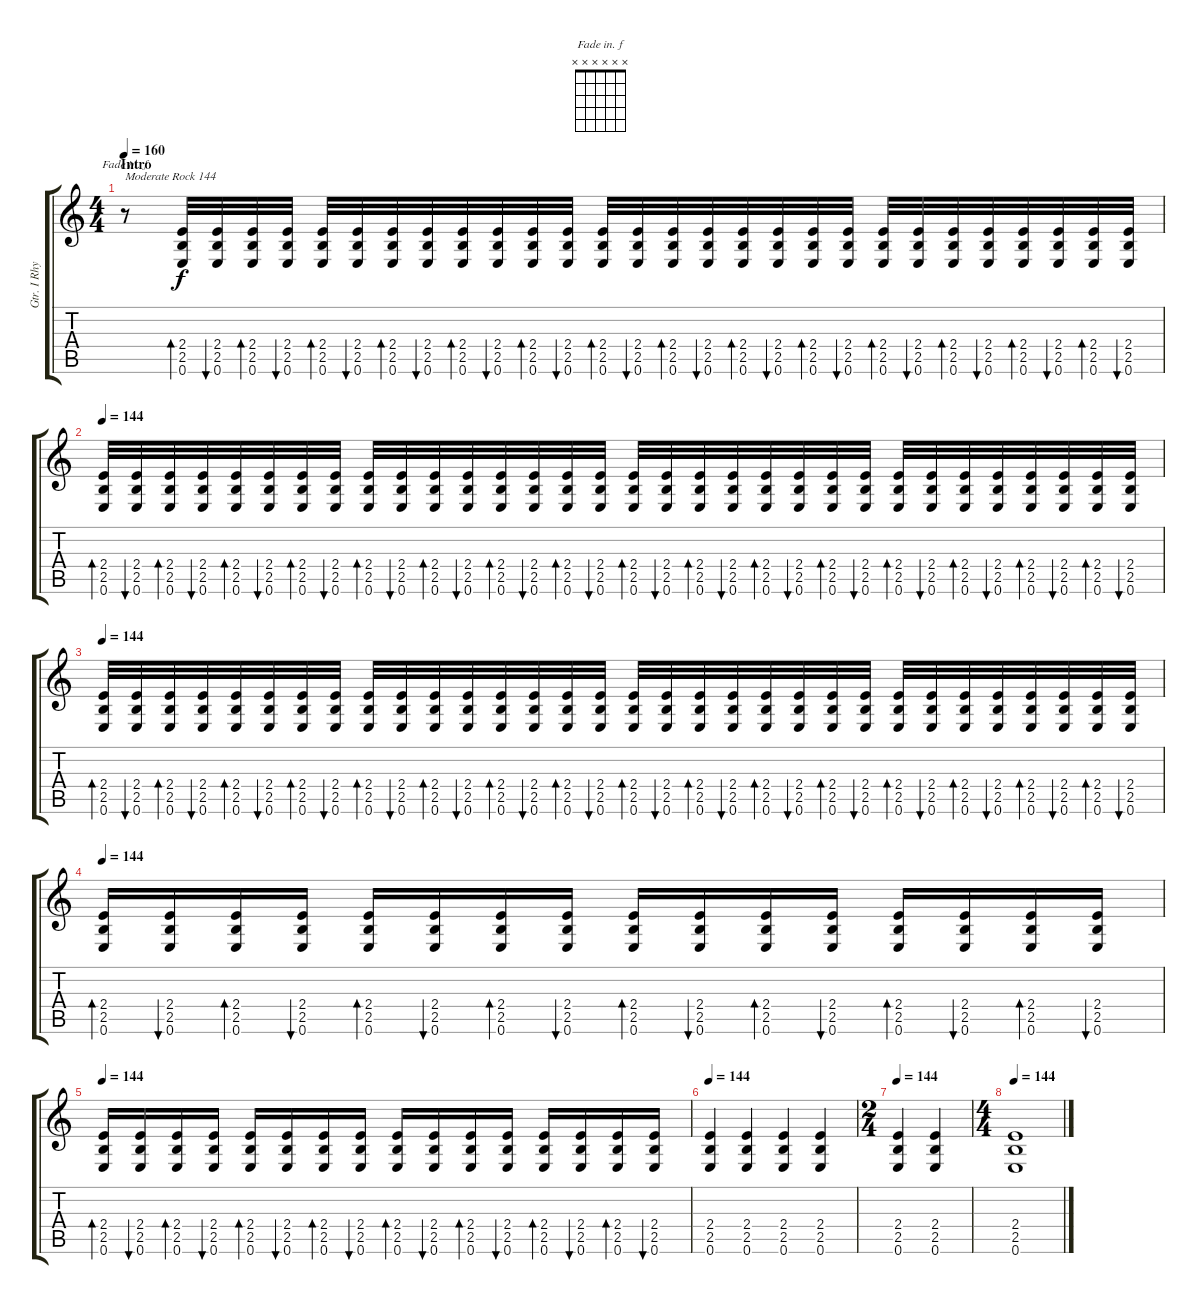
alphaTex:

\track ("Gtr. I Rhytm" "Gtr. I Rhy") {instrument overdrivenguitar}
\staff {score tabs}
\tuning (E4 B3 G3 D3 A2 E2) {hide}
\chord ("Fade in. f" x x x x x x)
\ts (4 4)
\section ("" "Intro")
\tempo 160
\tempo 144
\tempo 160
\clef g2
\ks c
r.8{ch "Fade in. f" txt "Moderate Rock 144" dy f volume 0 instrument overdrivenguitar} (2.4 2.5 0.6).32{bd 120 volume 3} (2.4 2.5 0.6).32{bu 120} (2.4 2.5 0.6).32{bd 120} (2.4 2.5 0.6).32{bu 120} (2.4 2.5 0.6).32{bd 120} (2.4 2.5 0.6).32{bu 120} (2.4 2.5 0.6).32{bd 120} (2.4 2.5 0.6).32{bu 120} (2.4 2.5 0.6).32{bd 120} (2.4 2.5 0.6).32{bu 120} (2.4 2.5 0.6).32{bd 120} (2.4 2.5 0.6).32{bu 120} (2.4 2.5 0.6).32{bd 120} (2.4 2.5 0.6).32{bu 120} (2.4 2.5 0.6).32{bd 120} (2.4 2.5 0.6).32{bu 120} (2.4 2.5 0.6).32{bd 120} (2.4 2.5 0.6).32{bu 120} (2.4 2.5 0.6).32{bd 120} (2.4 2.5 0.6).32{bu 120} (2.4 2.5 0.6).32{bd 120} (2.4 2.5 0.6).32{bu 120} (2.4 2.5 0.6).32{bd 120} (2.4 2.5 0.6).32{bu 120} (2.4 2.5 0.6).32{bd 120} (2.4 2.5 0.6).32{bu 120} (2.4 2.5 0.6).32{bd 120} (2.4 2.5 0.6).32{bu 120} |
\tempo 144
(2.4 2.5 0.6).32{bd 120 volume 3} (2.4 2.5 0.6).32{bu 120} (2.4 2.5 0.6).32{bd 120} (2.4 2.5 0.6).32{bu 120} (2.4 2.5 0.6).32{bd 120 volume 6} (2.4 2.5 0.6).32{bu 120} (2.4 2.5 0.6).32{bd 120} (2.4 2.5 0.6).32{bu 120} (2.4 2.5 0.6).32{bd 120} (2.4 2.5 0.6).32{bu 120} (2.4 2.5 0.6).32{bd 120} (2.4 2.5 0.6).32{bu 120} (2.4 2.5 0.6).32{bd 120} (2.4 2.5 0.6).32{bu 120} (2.4 2.5 0.6).32{bd 120} (2.4 2.5 0.6).32{bu 120} (2.4 2.5 0.6).32{bd 120} (2.4 2.5 0.6).32{bu 120} (2.4 2.5 0.6).32{bd 120} (2.4 2.5 0.6).32{bu 120} (2.4 2.5 0.6).32{bd 120} (2.4 2.5 0.6).32{bu 120} (2.4 2.5 0.6).32{bd 120} (2.4 2.5 0.6).32{bu 120} (2.4 2.5 0.6).32{bd 120} (2.4 2.5 0.6).32{bu 120} (2.4 2.5 0.6).32{bd 120} (2.4 2.5 0.6).32{bu 120} (2.4 2.5 0.6).32{bd 120} (2.4 2.5 0.6).32{bu 120} (2.4 2.5 0.6).32{bd 120} (2.4 2.5 0.6).32{bu 120} |
\tempo 144
(2.4 2.5 0.6).32{bd 120 volume 6} (2.4 2.5 0.6).32{bu 120} (2.4 2.5 0.6).32{bd 120} (2.4 2.5 0.6).32{bu 120} (2.4 2.5 0.6).32{bd 120 volume 9} (2.4 2.5 0.6).32{bu 120} (2.4 2.5 0.6).32{bd 120} (2.4 2.5 0.6).32{bu 120} (2.4 2.5 0.6).32{bd 120} (2.4 2.5 0.6).32{bu 120} (2.4 2.5 0.6).32{bd 120} (2.4 2.5 0.6).32{bu 120} (2.4 2.5 0.6).32{bd 120} (2.4 2.5 0.6).32{bu 120} (2.4 2.5 0.6).32{bd 120} (2.4 2.5 0.6).32{bu 120} (2.4 2.5 0.6).32{bd 120} (2.4 2.5 0.6).32{bu 120} (2.4 2.5 0.6).32{bd 120} (2.4 2.5 0.6).32{bu 120} (2.4 2.5 0.6).32{bd 120} (2.4 2.5 0.6).32{bu 120} (2.4 2.5 0.6).32{bd 120} (2.4 2.5 0.6).32{bu 120} (2.4 2.5 0.6).32{bd 120} (2.4 2.5 0.6).32{bu 120} (2.4 2.5 0.6).32{bd 120} (2.4 2.5 0.6).32{bu 120} (2.4 2.5 0.6).32{bd 120} (2.4 2.5 0.6).32{bu 120} (2.4 2.5 0.6).32{bd 120} (2.4 2.5 0.6).32{bu 120} |
\tempo 144
(2.4 2.5 0.6).16{bd 60 volume 9} (2.4 2.5 0.6).16{bu 60} (2.4 2.5 0.6).16{bd 60 volume 11} (2.4 2.5 0.6).16{bu 60} (2.4 2.5 0.6).16{bd 60} (2.4 2.5 0.6).16{bu 60} (2.4 2.5 0.6).16{bd 60} (2.4 2.5 0.6).16{bu 60} (2.4 2.5 0.6).16{bd 60} (2.4 2.5 0.6).16{bu 60} (2.4 2.5 0.6).16{bd 60} (2.4 2.5 0.6).16{bu 60} (2.4 2.5 0.6).16{bd 60} (2.4 2.5 0.6).16{bu 60} (2.4 2.5 0.6).16{bd 60} (2.4 2.5 0.6).16{bu 60} |
\tempo 144
(2.4 2.5 0.6).16{bd 60 volume 11} (2.4 2.5 0.6).16{bu 60} (2.4 2.5 0.6).16{bd 60 volume 14} (2.4 2.5 0.6).16{bu 60} (2.4 2.5 0.6).16{bd 60} (2.4 2.5 0.6).16{bu 60} (2.4 2.5 0.6).16{bd 60} (2.4 2.5 0.6).16{bu 60} (2.4 2.5 0.6).16{bd 60} (2.4 2.5 0.6).16{bu 60} (2.4 2.5 0.6).16{bd 60} (2.4 2.5 0.6).16{bu 60} (2.4 2.5 0.6).16{bd 60} (2.4 2.5 0.6).16{bu 60} (2.4 2.5 0.6).16{bd 60} (2.4 2.5 0.6).16{bu 60} |
\tempo 144
(2.4 2.5 0.6).4{volume 14} (2.4 2.5 0.6).4 (2.4 2.5 0.6).4 (2.4 2.5 0.6).4 |
\ts (2 4)
\tempo 144
(2.4 2.5 0.6).4 (2.4 2.5 0.6).4 |
\ts (4 4)
\tempo 144
(2.4 2.5 0.6).1
